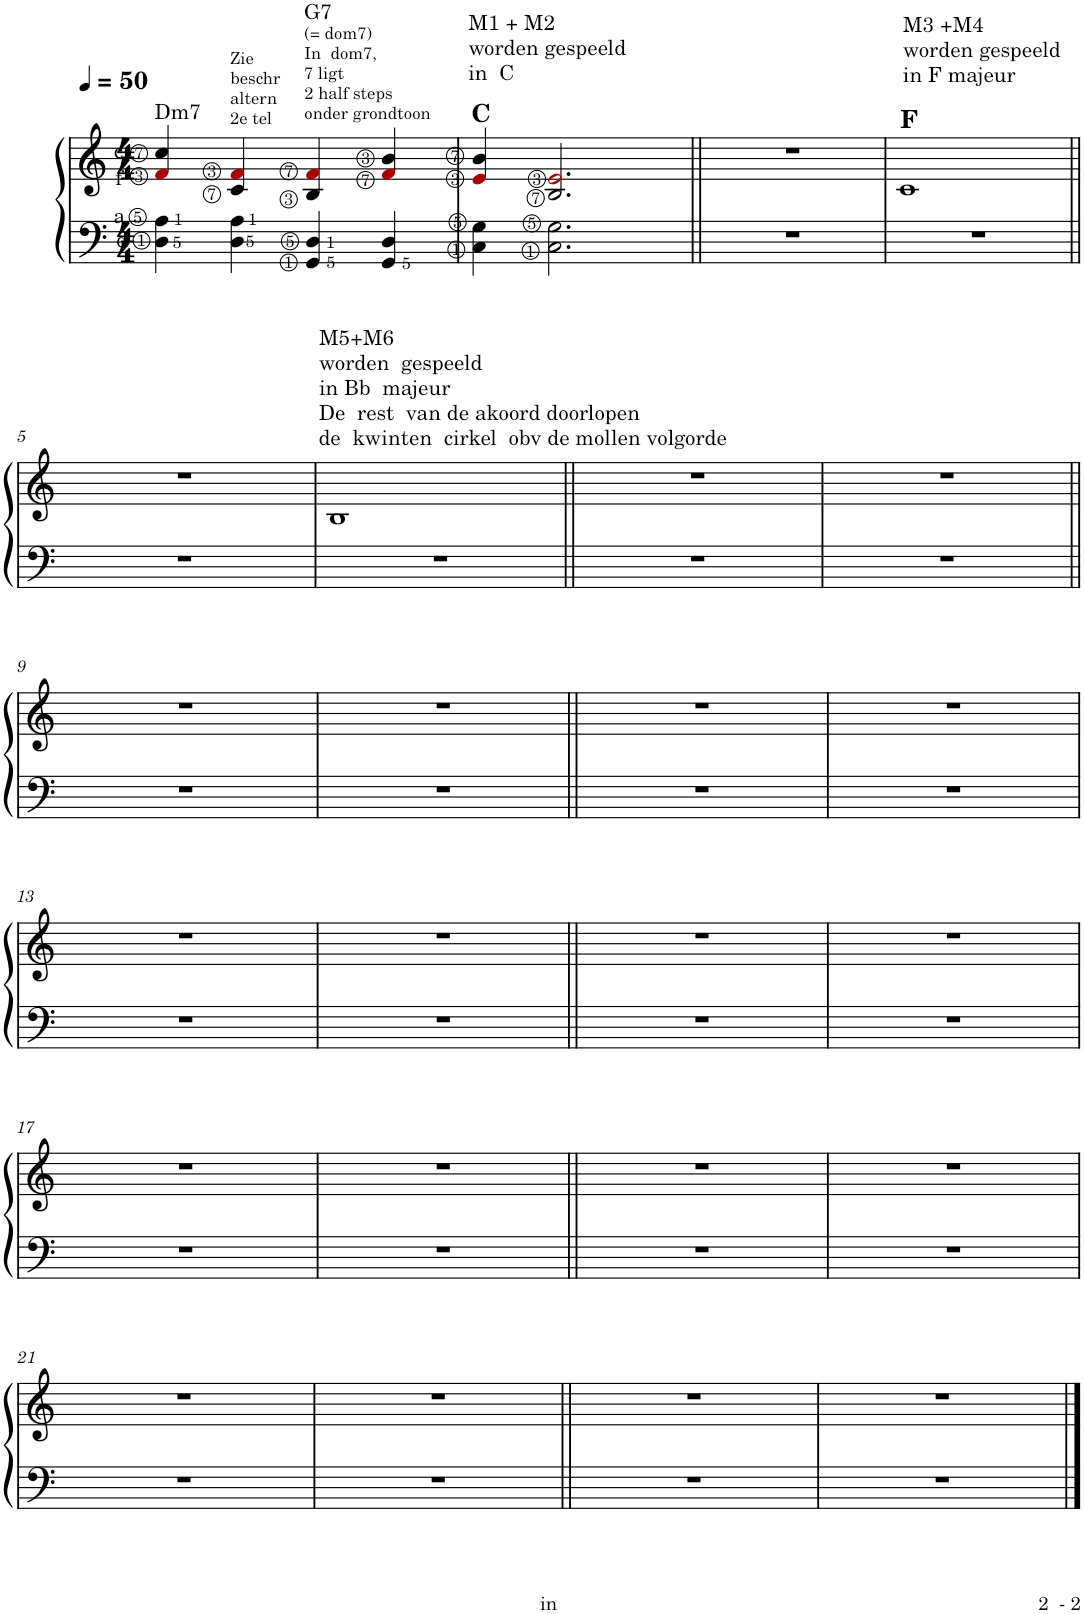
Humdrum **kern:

**kern	**kern
*part1	*part1
*staff2	*staff1
*I"Piano	*
*I'Pno.	*
*clefF4	*clefG2
*k[]	*k[]
*M4/4	*M4/4
*MM50	*MM50
=1	=1
!	!LO:TX:a:t=Dm7
!	!LO:TX:a:t=f
!	!LO:TX:a:t=c
!LO:TX:a:t=d	!
!LO:TX:a:t=a	!
4D\ 4A\	4fi/ 4cc/
!	!LO:TX:a:t=Zie
!	!LO:TX:a:t=beschr
!	!LO:TX:a:t=altern
!	!LO:TX:a:t=2e tel
4D\ 4A\	4c/ 4fi/
!	!LO:TX:a:t=G7
!	!LO:TX:a:t=(= dom7)
!	!LO:TX:a:t=In  dom7,
!	!LO:TX:a:t=7 ligt
!	!LO:TX:a:t=2 half steps
!	!LO:TX:a:t=onder grondtoon
4GG/ 4D/	4B/ 4fi/
4GG/ 4D/	4fi/ 4b/
=2	=2
!	!LO:TX:a:B:t=C
!	!LO:TX:a:t=M1 + M2
!	!LO:TX:a:t=worden gespeeld
!	!LO:TX:a:t=in  C
4C\ 4G\	4ei/ 4b/
2.C\ 2.G\	2.B/ 2.ei/
=3||	=3||
1r	1r
=4	=4
!	!LO:TX:a:B:t=F
!	!LO:TX:a:t=M3 +M4
!	!LO:TX:a:t=worden gespeeld
!	!LO:TX:a:t=in F majeur
1r	1c
!!LO:LB:g=z
=5||	=5||
1r	1r
=6	=6
!	!LO:TX:a:t=M5+M6
!	!LO:TX:a:t=worden  gespeeld
!	!LO:TX:a:t=in Bb  majeur
!	!LO:TX:a:t=De  rest  van de akoord doorlopen
!	!LO:TX:a:t=de  kwinten  cirkel  obv de mollen volgorde
1r	1B
=7||	=7||
1r	1r
=8	=8
1r	1r
!!LO:LB:g=z
=9||	=9||
1r	1r
=10	=10
1r	1r
=11||	=11||
1r	1r
=12	=12
1r	1r
!!LO:LB:g=z
=13	=13
1r	1r
=14	=14
1r	1r
=15||	=15||
1r	1r
=16	=16
1r	1r
!!LO:LB:g=z
=17	=17
1r	1r
=18	=18
1r	1r
=19||	=19||
1r	1r
=20	=20
1r	1r
!!LO:LB:g=z
=21	=21
1r	1r
=22	=22
1r	1r
=23||	=23||
1r	1r
=24	=24
1r	1r
==	==
*-	*-
